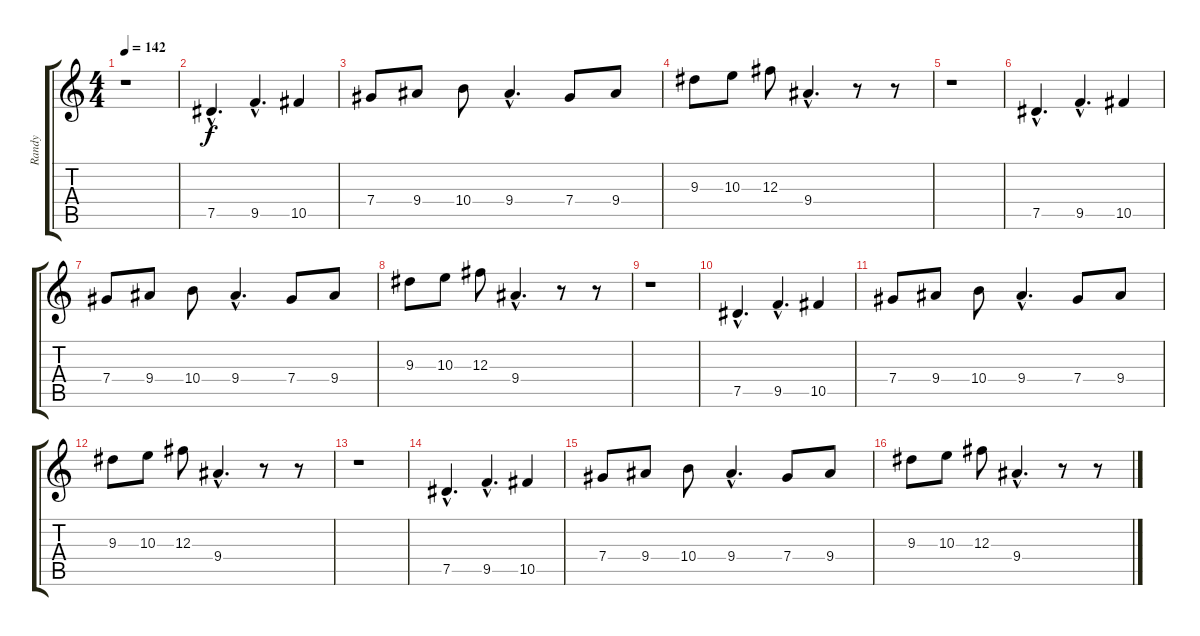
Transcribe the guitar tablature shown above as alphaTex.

\track ("Randy" "Randy") {instrument distortionguitar}
\staff {score tabs}
\tuning (Eb4 Bb3 Gb3 Db3 Ab2 Eb2) {hide}
\ts (4 4)
\tempo 142
\clef g2
\ks c
r.1{dy f} |
7.5{hac}.4{d} 9.5{hac}.4{d} 10.5.4 |
7.4.8 9.4.8 10.4.8 9.4{hac}.4{d} 7.4.8 9.4.8 |
9.3.8 10.3.8 12.3.8 9.4{hac}.4{d} r.8 r.8 |
r.1 |
7.5{hac}.4{d volume 12} 9.5{hac}.4{d} 10.5.4 |
7.4.8 9.4.8 10.4.8 9.4{hac}.4{d} 7.4.8 9.4.8 |
9.3.8{volume 8} 10.3.8 12.3.8 9.4{hac}.4{d} r.8 r.8 |
r.1 |
7.5{hac}.4{d} 9.5{hac}.4{d} 10.5.4 |
7.4.8 9.4.8 10.4.8 9.4{hac}.4{d} 7.4.8 9.4.8 |
9.3.8{volume 6} 10.3.8 12.3.8 9.4{hac}.4{d} r.8 r.8 |
r.1 |
7.5{hac}.4{d volume 4} 9.5{hac}.4{d} 10.5.4 |
7.4.8 9.4.8 10.4.8 9.4{hac}.4{d} 7.4.8 9.4.8 |
9.3.8 10.3.8 12.3.8 9.4{hac}.4{d} r.8 r.8
